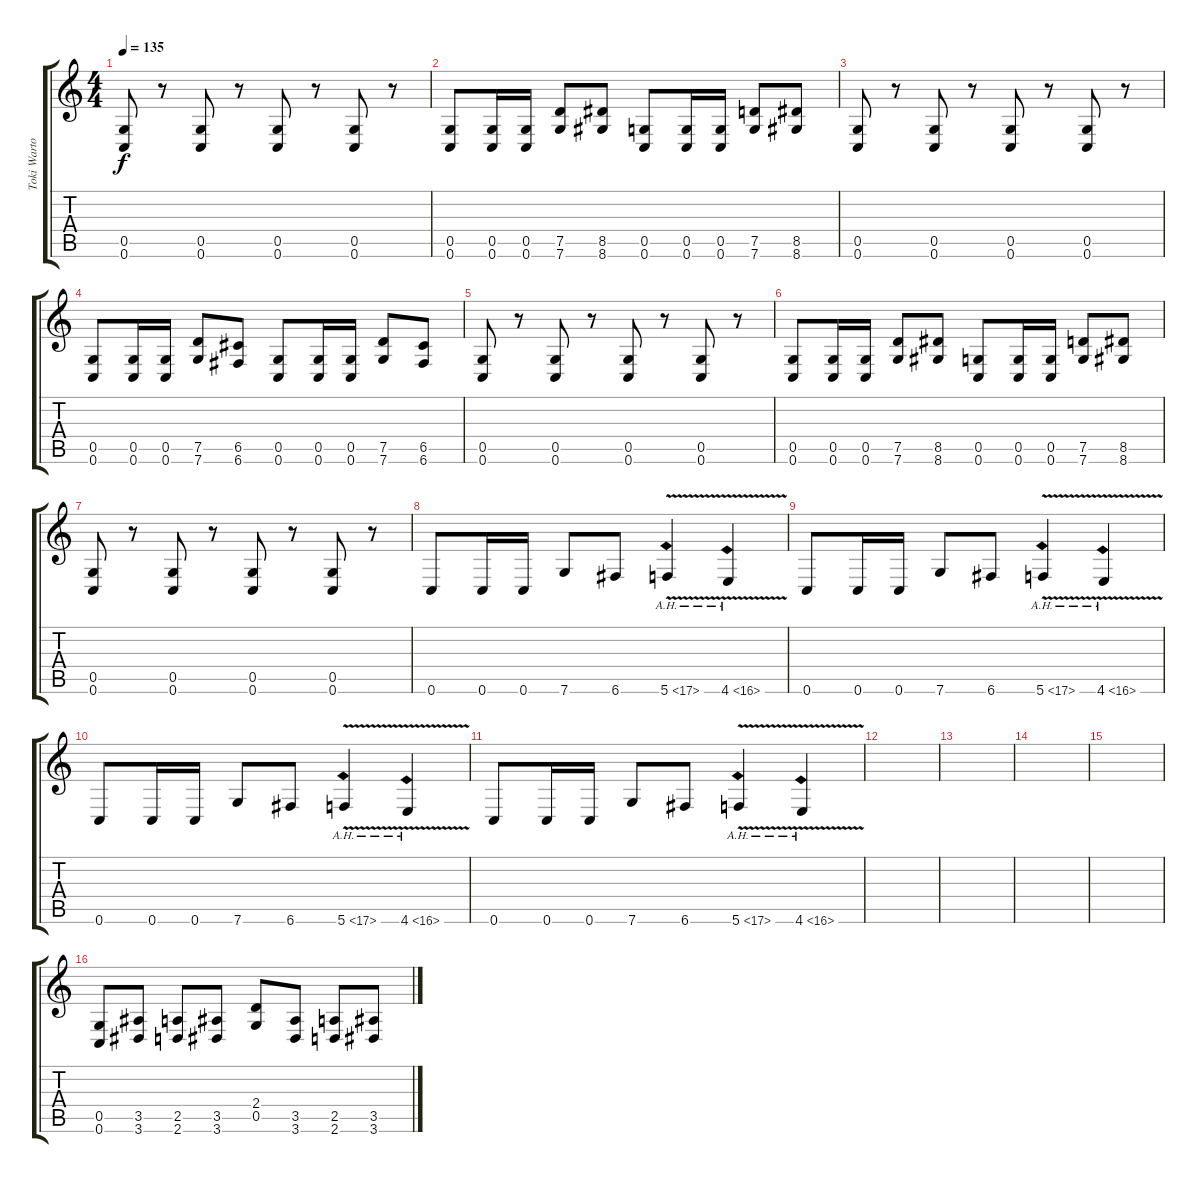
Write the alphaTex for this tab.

\track ("Toki Wartooth" "Toki Warto") {instrument distortionguitar}
\staff {score tabs}
\tuning (D4 A3 F3 C3 G2 C2) {hide}
\ts (4 4)
\tempo 135
\clef g2
\ks c
(0.5 0.6).8{dy f} r.8 (0.5 0.6).8 r.8 (0.5 0.6).8 r.8 (0.5 0.6).8 r.8 |
(0.5 0.6).8 (0.5 0.6).16 (0.5 0.6).16 (7.5 7.6).8 (8.5 8.6).8 (0.5 0.6).8 (0.5 0.6).16 (0.5 0.6).16 (7.5 7.6).8 (8.5 8.6).8 |
(0.5 0.6).8 r.8 (0.5 0.6).8 r.8 (0.5 0.6).8 r.8 (0.5 0.6).8 r.8 |
(0.5 0.6).8 (0.5 0.6).16 (0.5 0.6).16 (7.5 7.6).8 (6.5 6.6).8 (0.5 0.6).8 (0.5 0.6).16 (0.5 0.6).16 (7.5 7.6).8 (6.5 6.6).8 |
(0.5 0.6).8 r.8 (0.5 0.6).8 r.8 (0.5 0.6).8 r.8 (0.5 0.6).8 r.8 |
(0.5 0.6).8 (0.5 0.6).16 (0.5 0.6).16 (7.5 7.6).8 (8.5 8.6).8 (0.5 0.6).8 (0.5 0.6).16 (0.5 0.6).16 (7.5 7.6).8 (8.5 8.6).8 |
(0.5 0.6).8 r.8 (0.5 0.6).8 r.8 (0.5 0.6).8 r.8 (0.5 0.6).8 r.8 |
0.6.8 0.6.16 0.6.16 7.6.8 6.6.8 5.6{ah 12 v}.4 4.6{ah 12 v}.4 |
0.6.8 0.6.16 0.6.16 7.6.8 6.6.8 5.6{ah 12 v}.4 4.6{ah 12 v}.4 |
0.6.8 0.6.16 0.6.16 7.6.8 6.6.8 5.6{ah 12 v}.4 4.6{ah 12 v}.4 |
0.6.8 0.6.16 0.6.16 7.6.8 6.6.8 5.6{ah 12 v}.4 4.6{ah 12 v}.4 |
|
|
|
|
(0.5 0.6).8 (3.5 3.6).8 (2.5 2.6).8 (3.5 3.6).8 (2.4 0.5).8 (3.5 3.6).8 (2.5 2.6).8 (3.5 3.6).8
